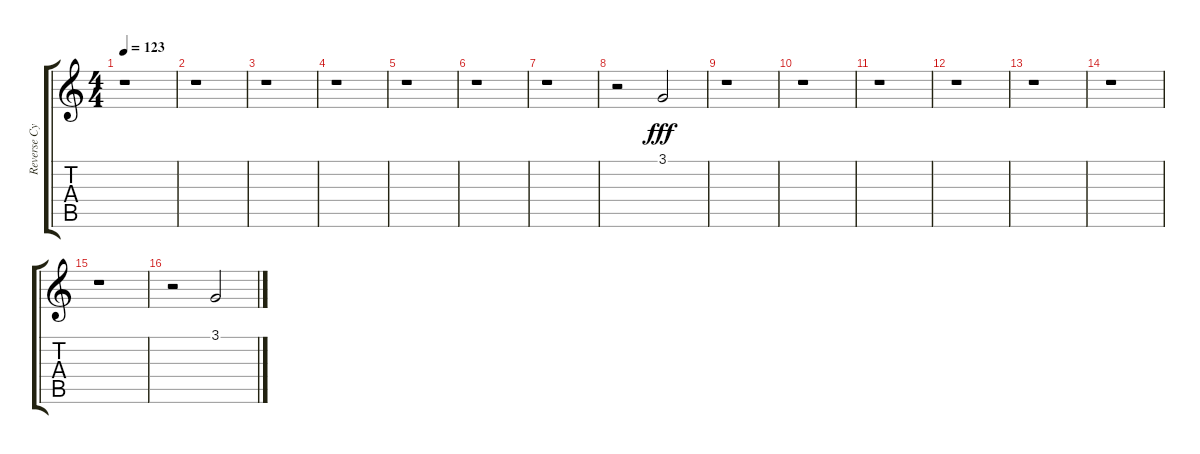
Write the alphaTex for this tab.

\track ("Reverse Cymbal" "Reverse Cy") {instrument reversecymbal}
\staff {score tabs}
\tuning (E4 B3 G3 D3 A2 E2) {hide}
\ts (4 4)
\tempo 123
\clef g2
\ks c
r.1{dy fff} |
r.1 |
r.1 |
r.1 |
r.1 |
r.1 |
r.1 |
r.2 3.1.2 |
r.1 |
r.1 |
r.1 |
r.1 |
r.1 |
r.1 |
r.1 |
r.2 3.1.2
